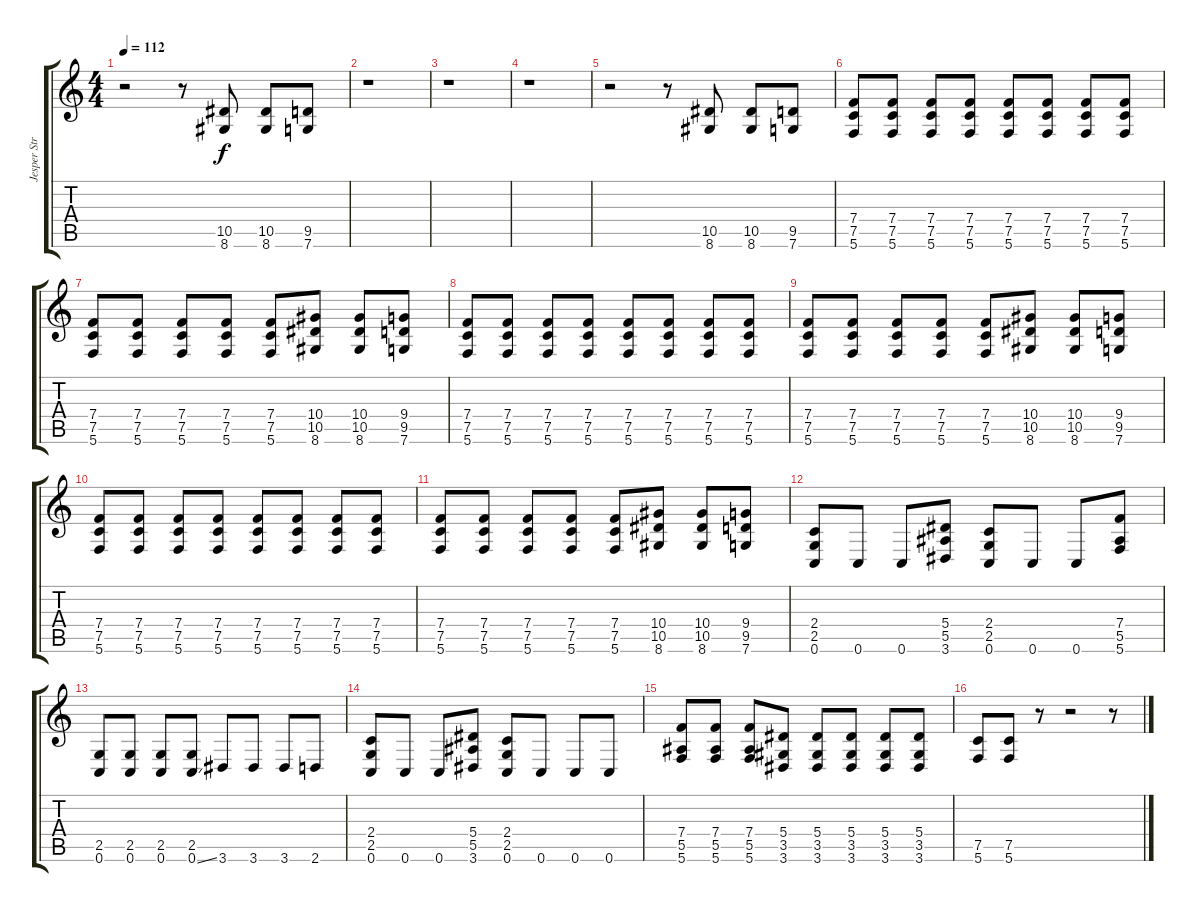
\track ("Jesper Strömblad" "Jesper Str") {instrument distortionguitar}
\staff {score tabs}
\tuning (C4 G3 Eb3 Bb2 F2 C2) {hide}
\ts (4 4)
\tempo 112
\clef g2
\ks c
r.2{dy f} r.8 (10.5 8.6).8 (10.5 8.6).8 (9.5 7.6).8 |
r.1 |
r.1 |
r.1 |
r.2 r.8 (10.5 8.6).8 (10.5 8.6).8 (9.5 7.6).8 |
(7.4 7.5 5.6).8 (7.4 7.5 5.6).8 (7.4 7.5 5.6).8 (7.4 7.5 5.6).8 (7.4 7.5 5.6).8 (7.4 7.5 5.6).8 (7.4 7.5 5.6).8 (7.4 7.5 5.6).8 |
(7.4 7.5 5.6).8 (7.4 7.5 5.6).8 (7.4 7.5 5.6).8 (7.4 7.5 5.6).8 (7.4 7.5 5.6).8 (10.4 10.5 8.6).8 (10.4 10.5 8.6).8 (9.4 9.5 7.6).8 |
(7.4 7.5 5.6).8 (7.4 7.5 5.6).8 (7.4 7.5 5.6).8 (7.4 7.5 5.6).8 (7.4 7.5 5.6).8 (7.4 7.5 5.6).8 (7.4 7.5 5.6).8 (7.4 7.5 5.6).8 |
(7.4 7.5 5.6).8 (7.4 7.5 5.6).8 (7.4 7.5 5.6).8 (7.4 7.5 5.6).8 (7.4 7.5 5.6).8 (10.4 10.5 8.6).8 (10.4 10.5 8.6).8 (9.4 9.5 7.6).8 |
(7.4 7.5 5.6).8 (7.4 7.5 5.6).8 (7.4 7.5 5.6).8 (7.4 7.5 5.6).8 (7.4 7.5 5.6).8 (7.4 7.5 5.6).8 (7.4 7.5 5.6).8 (7.4 7.5 5.6).8 |
(7.4 7.5 5.6).8 (7.4 7.5 5.6).8 (7.4 7.5 5.6).8 (7.4 7.5 5.6).8 (7.4 7.5 5.6).8 (10.4 10.5 8.6).8 (10.4 10.5 8.6).8 (9.4 9.5 7.6).8 |
(2.4 2.5 0.6).8 0.6.8 0.6.8 (5.4 5.5 3.6).8 (2.4 2.5 0.6).8 0.6.8 0.6.8 (7.4 5.5 5.6).8 |
(2.5 0.6).8 (2.5 0.6).8 (2.5 0.6).8 (2.5 0.6{ss}).8 3.6.8 3.6.8 3.6.8 2.6.8 |
(2.4 2.5 0.6).8 0.6.8 0.6.8 (5.4 5.5 3.6).8 (2.4 2.5 0.6).8 0.6.8 0.6.8 0.6.8 |
(7.4 5.5 5.6).8 (7.4 5.5 5.6).8 (7.4 5.5 5.6).8 (5.4 3.5 3.6).8 (5.4 3.5 3.6).8 (5.4 3.5 3.6).8 (5.4 3.5 3.6).8 (5.4 3.5 3.6).8 |
(7.5 5.6).8 (7.5 5.6).8 r.8 r.2 r.8
